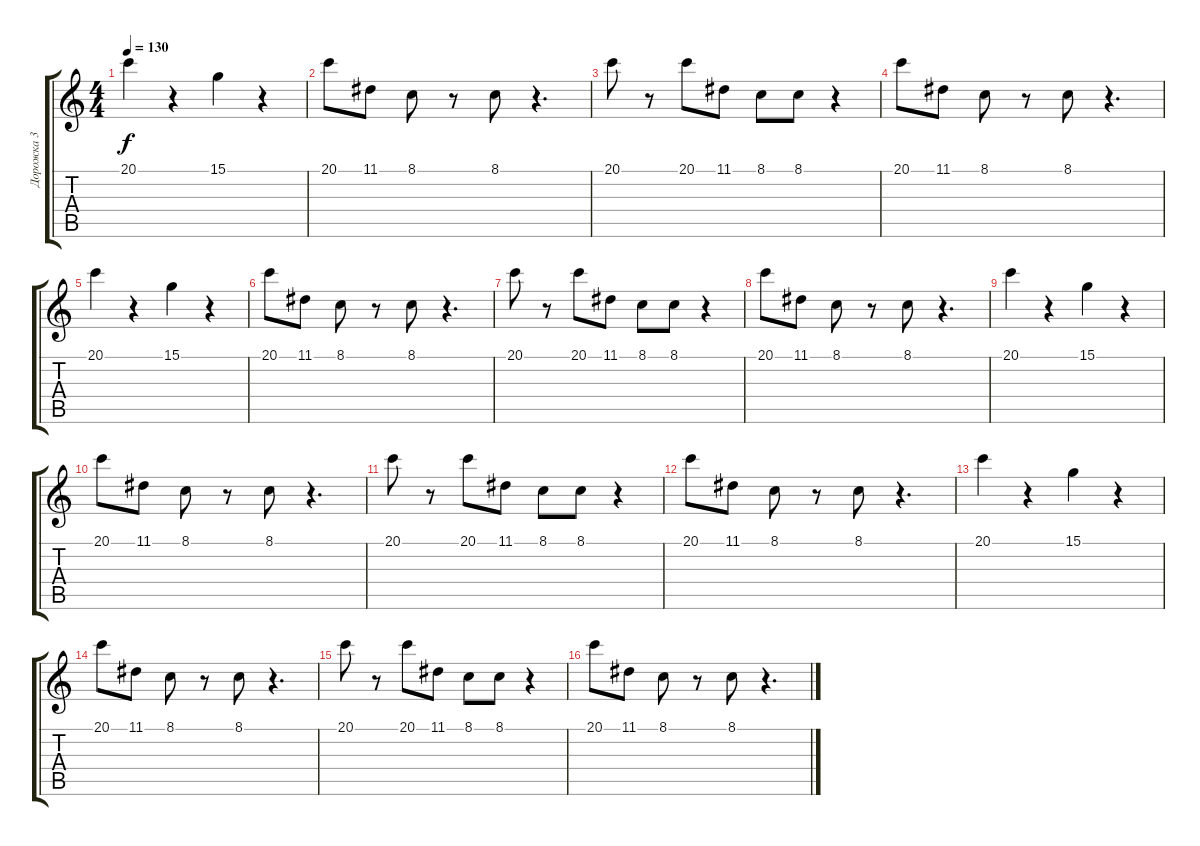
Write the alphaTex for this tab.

\track ("Дорожка 3" "Дорожка 3") {instrument electricpiano1}
\staff {score tabs}
\tuning (E4 B3 G3 D3 A2 E2) {hide}
\ts (4 4)
\tempo 130
\clef g2
\ks c
20.1.4{dy f} r.4 15.1.4 r.4 |
20.1.8 11.1.8 8.1.8 r.8 8.1.8 r.4{d} |
20.1.8 r.8 20.1.8 11.1.8 8.1.8 8.1.8 r.4 |
20.1.8 11.1.8 8.1.8 r.8 8.1.8 r.4{d} |
20.1.4 r.4 15.1.4 r.4 |
20.1.8 11.1.8 8.1.8 r.8 8.1.8 r.4{d} |
20.1.8 r.8 20.1.8 11.1.8 8.1.8 8.1.8 r.4 |
20.1.8 11.1.8 8.1.8 r.8 8.1.8 r.4{d} |
20.1.4 r.4 15.1.4 r.4 |
20.1.8 11.1.8 8.1.8 r.8 8.1.8 r.4{d} |
20.1.8 r.8 20.1.8 11.1.8 8.1.8 8.1.8 r.4 |
20.1.8 11.1.8 8.1.8 r.8 8.1.8 r.4{d} |
20.1.4 r.4 15.1.4 r.4 |
20.1.8 11.1.8 8.1.8 r.8 8.1.8 r.4{d} |
20.1.8 r.8 20.1.8 11.1.8 8.1.8 8.1.8 r.4 |
20.1.8 11.1.8 8.1.8 r.8 8.1.8 r.4{d}
